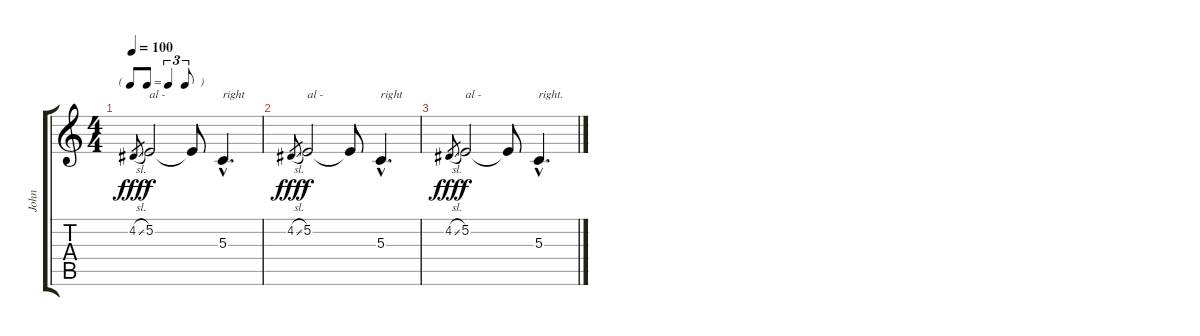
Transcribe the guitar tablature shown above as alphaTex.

\track ("John" "John") {instrument clarinet}
\staff {score tabs}
\tuning (E4 B3 G3 D3 A2 E2) {hide}
\ts (4 4)
\tf triplet8th
\tempo 100
\clef g2
\ks c
4.2{sl}.8{gr dy fff} 5.2.2{txt "al -" dy f volume 7} 5.2{t}.8 5.3{hac}.4{d txt "right"} |
4.2{sl}.8{gr dy fff} 5.2.2{txt "al -" dy f volume 5} 5.2{t}.8 5.3{hac}.4{d txt "right"} |
4.2{sl}.8{gr dy fff} 5.2.2{txt "al -" dy f volume 3} 5.2{t}.8{volume 1} 5.3{hac}.4{d txt "right."}
